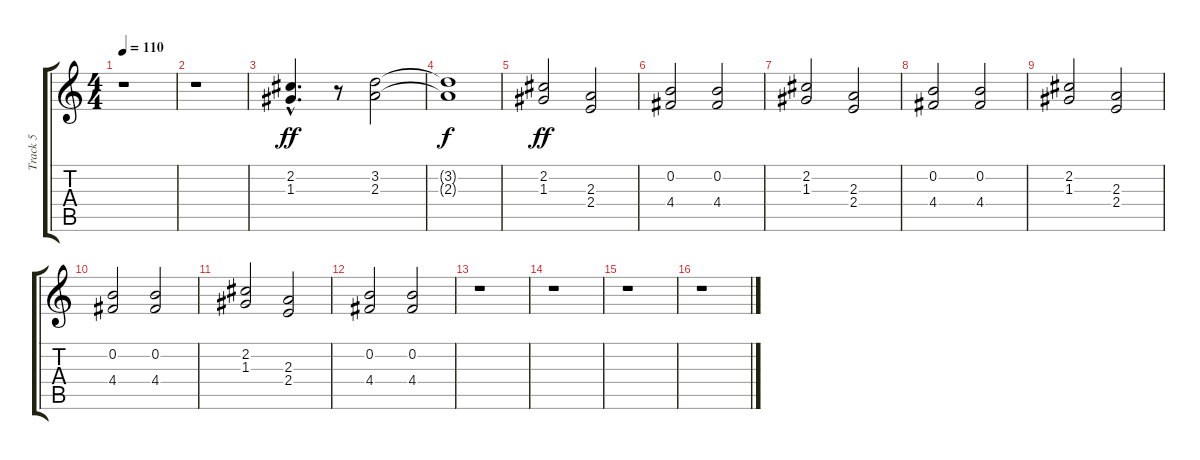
\track ("Track 5" "Track 5") {instrument overdrivenguitar}
\staff {score tabs}
\tuning (E4 B3 G3 D3 A2 E2) {hide}
\ts (4 4)
\tempo 110
\clef g2
\ks c
r.1{dy ff} |
r.1 |
(2.2{hac} 1.3{hac}).4{d} r.8 (3.2 2.3).2 |
(3.2{t} 2.3{t}).1{dy f} |
(2.2 1.3).2{dy ff volume 16} (2.3 2.4).2 |
(0.2 4.4).2 (0.2 4.4).2 |
(2.2 1.3).2 (2.3 2.4).2 |
(0.2 4.4).2 (0.2 4.4).2 |
(2.2 1.3).2 (2.3 2.4).2 |
(0.2 4.4).2 (0.2 4.4).2 |
(2.2 1.3).2 (2.3 2.4).2 |
(0.2 4.4).2 (0.2 4.4).2 |
r.1 |
r.1 |
r.1 |
r.1
